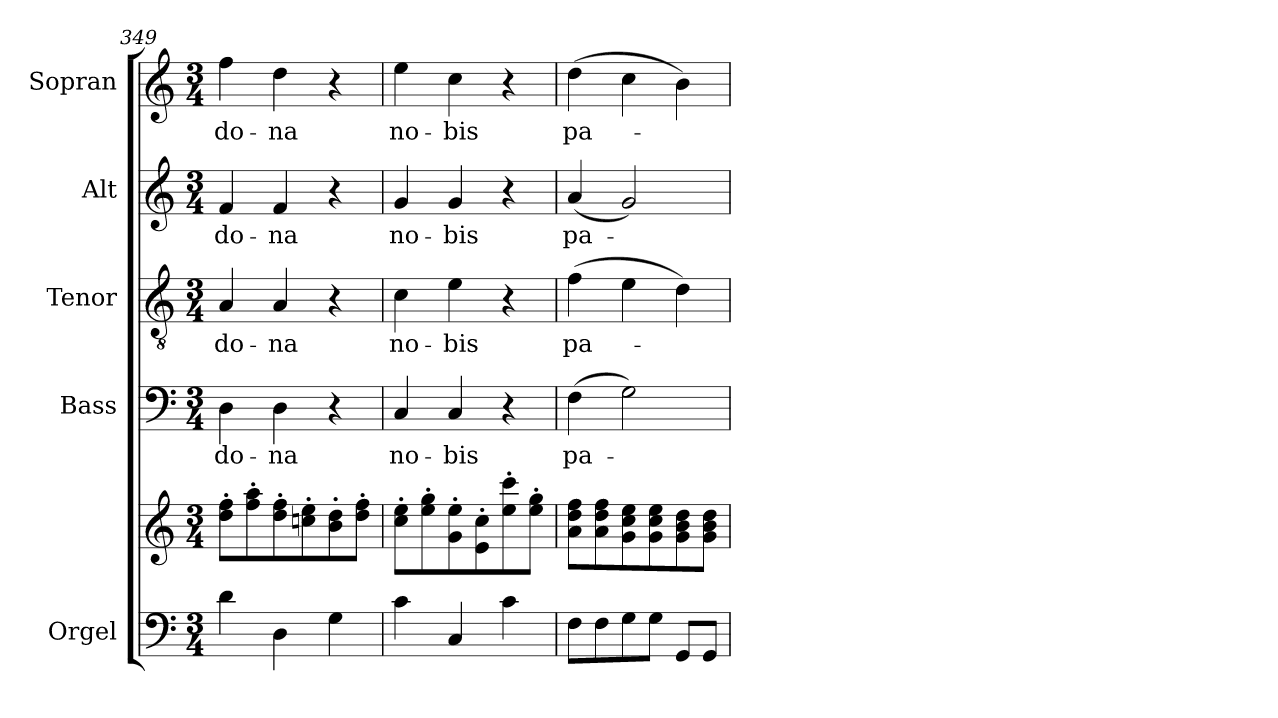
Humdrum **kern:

**kern	**kern	**kern	**text	**kern	**text	**kern	**text	**kern	**text
*part5	*part5	*part4	*part4	*part3	*part3	*part2	*part2	*part1	*part1
*staff6	*staff5	*staff4	*staff4	*staff3	*staff3	*staff2	*staff2	*staff1	*staff1
*I"Orgel	*	*I"Bass	*	*I"Tenor	*	*I"Alt	*	*I"Sopran	*
*	*	*I'B.	*	*I'T.	*	*I'A.	*	*I'S.	*
*clefF4	*clefG2	*clefF4	*	*clefGv2	*	*clefG2	*	*clefG2	*
*k[]	*k[]	*k[]	*	*k[]	*	*k[]	*	*k[]	*
*C:	*C:	*C:	*	*C:	*	*C:	*	*C:	*
*M3/4	*M3/4	*M3/4	*	*M3/4	*	*M3/4	*	*M3/4	*
=349	=349	=349	=349	=349	=349	=349	=349	=349	=349
!	!	!	!LO:LY:b	!	!LO:LY:b	!	!LO:LY:b	!	!LO:LY:b
4d\	8dd\'> 8ff\'>L	4D\	do-	4A/	do-	4f/	do-	4ff\	do-
.	8ff\'> 8aa\'>	.	.	.	.	.	.	.	.
!	!	!	!LO:LY:b	!	!LO:LY:b	!	!LO:LY:b	!	!LO:LY:b
4D\	8dd\'> 8ff\'>	4D\	-na	4A/	-na	4f/	-na	4dd\	-na
.	8ccn\'> 8ee\'>	.	.	.	.	.	.	.	.
4G\	8b\'> 8dd\'>	4r	.	4r	.	4r	.	4r	.
.	8dd\'> 8ff\'>J	.	.	.	.	.	.	.	.
=350	=350	=350	=350	=350	=350	=350	=350	=350	=350
!	!	!	!LO:LY:b	!	!LO:LY:b	!	!LO:LY:b	!	!LO:LY:b
4c\	8cc\'> 8ee\'>L	4C/	no-	4c\	no-	4g/	no-	4ee\	no-
.	8ee\'> 8gg\'>	.	.	.	.	.	.	.	.
!	!	!	!LO:LY:b	!	!LO:LY:b	!	!LO:LY:b	!	!LO:LY:b
4C/	8g\'> 8ee\'>	4C/	-bis	4e\	-bis	4g/	-bis	4cc\	-bis
.	8e\'> 8cc\'>	.	.	.	.	.	.	.	.
4c\	8ee\'> 8ccc\'>	4r	.	4r	.	4r	.	4r	.
.	8ee\'> 8gg\'>J	.	.	.	.	.	.	.	.
=351	=351	=351	=351	=351	=351	=351	=351	=351	=351
!	!	!	!LO:LY:b	!	!LO:LY:b	!	!LO:LY:b	!	!LO:LY:b
8F\L	8a\ 8dd\ 8ff\L	(>4F\	pa-	(>4f\	pa-	(<4a/	pa-	(>4dd\	pa-
8F\	8a\ 8dd\ 8ff\	.	.	.	.	.	.	.	.
8G\	8g\ 8cc\ 8ee\	2G\)	.	4e\	.	2g/)	.	4cc\	.
8G\J	8g\ 8cc\ 8ee\	.	.	.	.	.	.	.	.
8GG/L	8g\ 8b\ 8dd\	.	.	4d\)	.	.	.	4b\)	.
8GG/J	8g\ 8b\ 8dd\J	.	.	.	.	.	.	.	.
=	=	=	=	=	=	=	=	=	=
*-	*-	*-	*-	*-	*-	*-	*-	*-	*-
